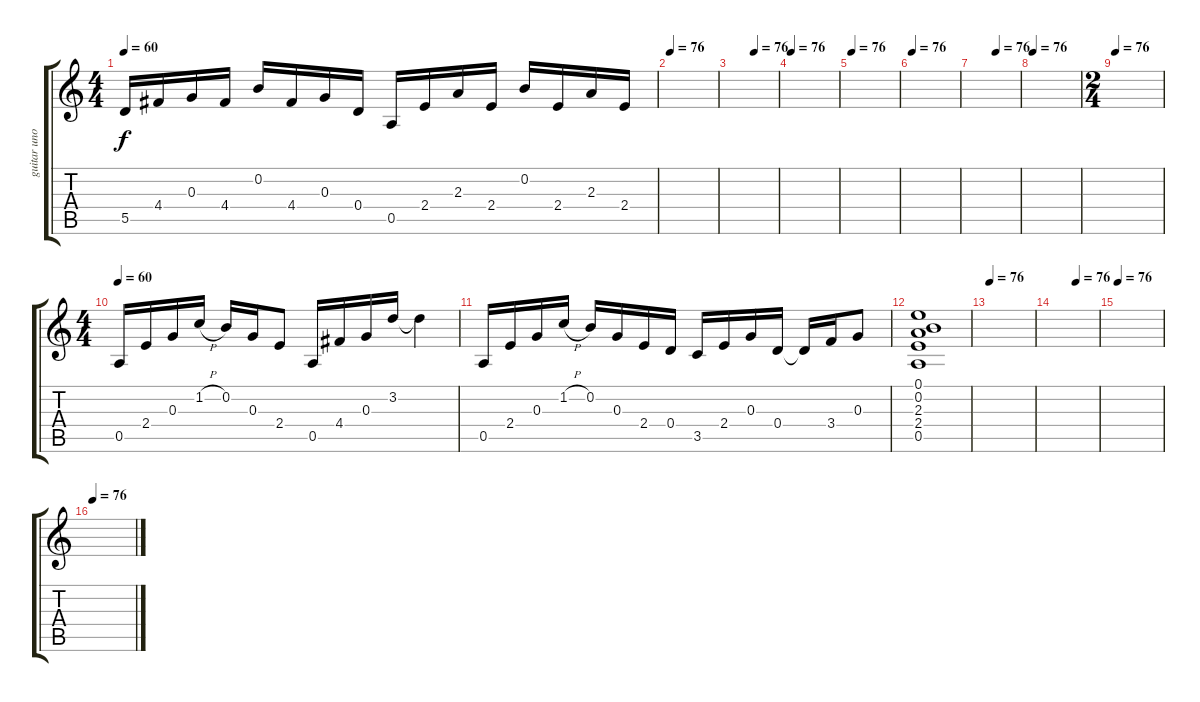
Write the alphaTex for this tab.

\track ("guitar uno" "guitar uno") {instrument electricguitarclean}
\staff {score tabs}
\tuning (E4 B3 G3 D3 A2 E2) {hide}
\ts (4 4)
\tempo 60
\clef g2
\ks c
5.5.16{dy f} 4.4.16 0.3.16 4.4.16 0.2.16 4.4.16 0.3.16 0.4.16 0.5.16 2.4.16 2.3.16 2.4.16 0.2.16 2.4.16 2.3.16 2.4.16 |
\tempo 76
|
\tempo (76 0.5)
|
\tempo 76
|
\tempo 76
|
\tempo 76
|
\tempo (76 0.5)
|
\tempo 76
|
\ts (2 4)
\tempo 76
|
\ts (4 4)
\tempo 60
0.5.16 2.4.16 0.3.16 1.2{h}.16 0.2.16 0.3.16 2.4.8 0.5.16 4.4.16 0.3.16 3.2.16 3.2{t}.4 |
0.5.16 2.4.16 0.3.16 1.2{h}.16 0.2.16 0.3.16 2.4.16 0.4.16 3.5.16 2.4.16 0.3.16 0.4.16 0.4{t}.16 3.4.16 0.3.8 |
(0.1 0.2 2.3 2.4 0.5).1 |
\tempo 76
|
\tempo (76 0.5)
|
\tempo 76
|
\tempo 76
